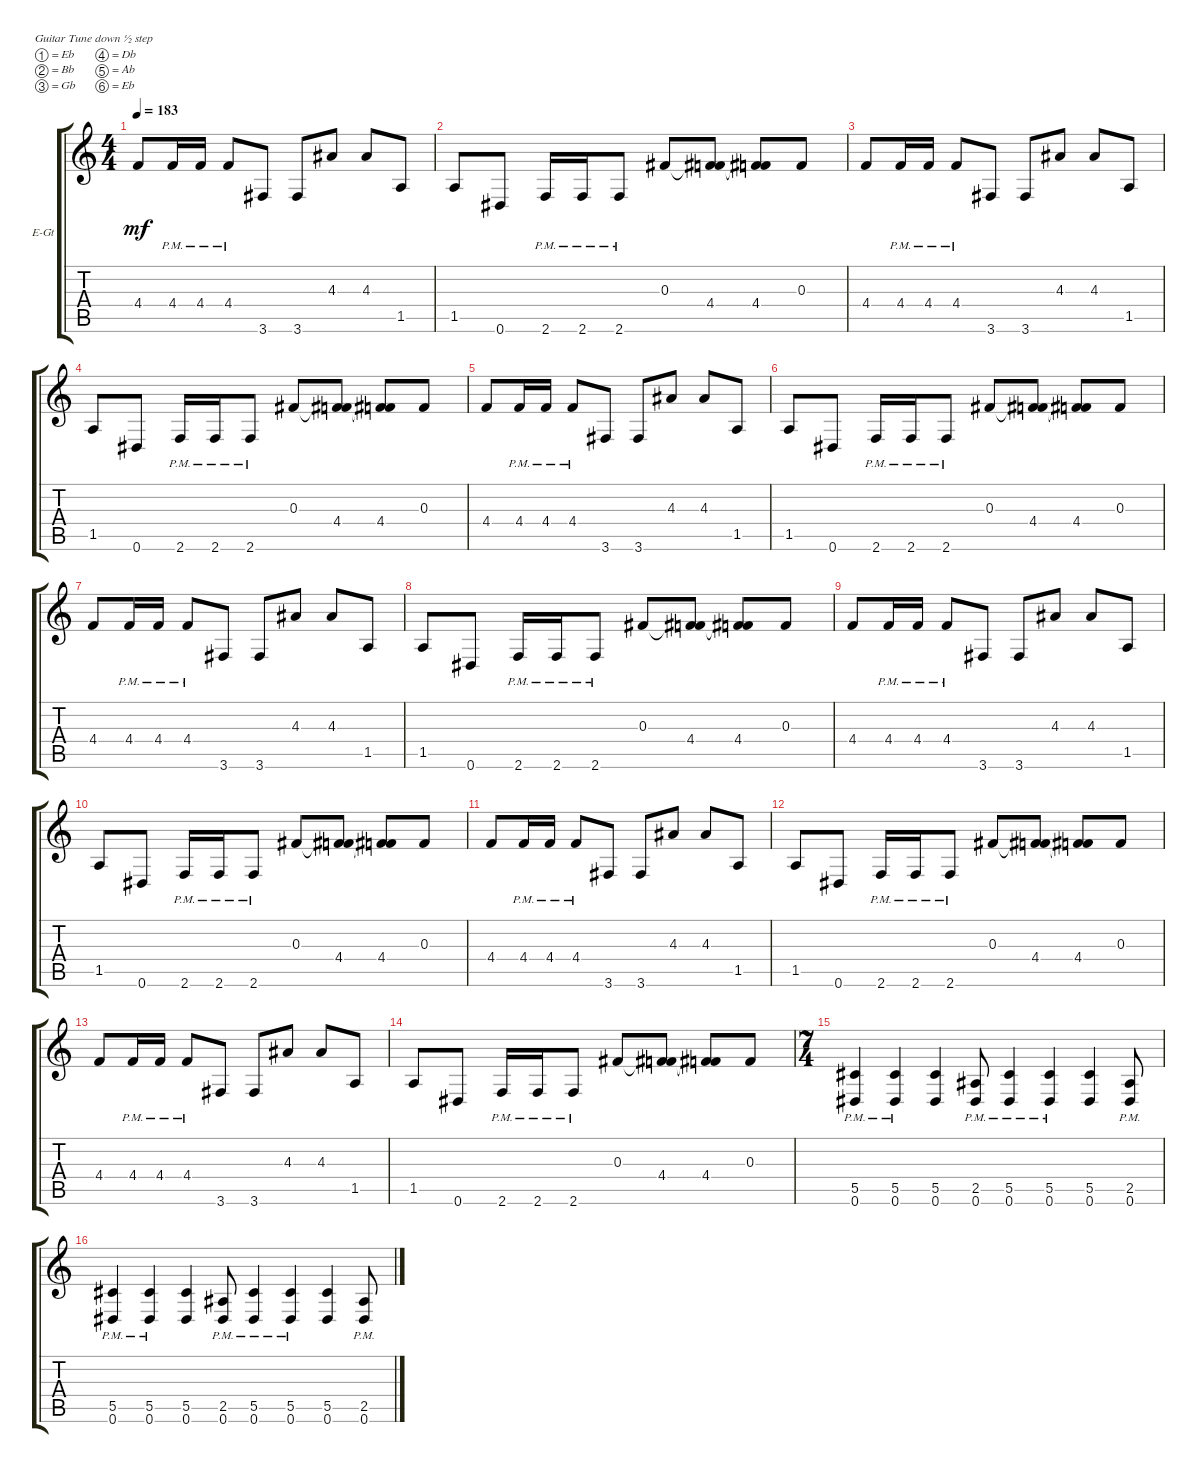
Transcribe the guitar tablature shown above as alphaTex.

\bracketExtendMode groupsimilarinstruments
\firstSystemTrackNameOrientation horizontal
\otherSystemsTrackNameOrientation horizontal
\track ("left" "E-Gt") {instrument distortionguitar}
\staff {score tabs}
\tuning (Eb4 Bb3 Gb3 Db3 Ab2 Eb2)
\ts (4 4)
\tempo 183
\clef g2
\ks c
4.4.8{dy mf} 4.4{pm}.16 4.4{pm}.16 4.4{pm}.8 3.6.8 3.6.8 4.3.8 4.3.8 1.5.8 |
1.5.8 0.6.8 2.6{pm}.16 2.6{pm}.16 2.6{pm}.8 0.3.8 (4.4 0.3{t}).8 (4.4 0.3{t}).8 0.3.8 |
4.4.8 4.4{pm}.16 4.4{pm}.16 4.4{pm}.8 3.6.8 3.6.8 4.3.8 4.3.8 1.5.8 |
1.5.8 0.6.8 2.6{pm}.16 2.6{pm}.16 2.6{pm}.8 0.3.8 (4.4 0.3{t}).8 (4.4 0.3{t}).8 0.3.8 |
4.4.8 4.4{pm}.16 4.4{pm}.16 4.4{pm}.8 3.6.8 3.6.8 4.3.8 4.3.8 1.5.8 |
1.5.8 0.6.8 2.6{pm}.16 2.6{pm}.16 2.6{pm}.8 0.3.8 (4.4 0.3{t}).8 (4.4 0.3{t}).8 0.3.8 |
4.4.8 4.4{pm}.16 4.4{pm}.16 4.4{pm}.8 3.6.8 3.6.8 4.3.8 4.3.8 1.5.8 |
1.5.8 0.6.8 2.6{pm}.16 2.6{pm}.16 2.6{pm}.8 0.3.8 (4.4 0.3{t}).8 (4.4 0.3{t}).8 0.3.8 |
4.4.8 4.4{pm}.16 4.4{pm}.16 4.4{pm}.8 3.6.8 3.6.8 4.3.8 4.3.8 1.5.8 |
1.5.8 0.6.8 2.6{pm}.16 2.6{pm}.16 2.6{pm}.8 0.3.8 (4.4 0.3{t}).8 (4.4 0.3{t}).8 0.3.8 |
4.4.8 4.4{pm}.16 4.4{pm}.16 4.4{pm}.8 3.6.8 3.6.8 4.3.8 4.3.8 1.5.8 |
1.5.8 0.6.8 2.6{pm}.16 2.6{pm}.16 2.6{pm}.8 0.3.8 (4.4 0.3{t}).8 (4.4 0.3{t}).8 0.3.8 |
4.4.8 4.4{pm}.16 4.4{pm}.16 4.4{pm}.8 3.6.8 3.6.8 4.3.8 4.3.8 1.5.8 |
1.5.8 0.6.8 2.6{pm}.16 2.6{pm}.16 2.6{pm}.8 0.3.8 (4.4 0.3{t}).8 (4.4 0.3{t}).8 0.3.8 |
\ts (7 4)
(0.6{pm} 5.5{pm}).4 (0.6{pm} 5.5{pm}).4 (0.6 5.5).4 (0.6{pm} 2.5{pm}).8 (0.6{pm} 5.5{pm}).4 (0.6{pm} 5.5{pm}).4 (0.6 5.5).4 (0.6{pm} 2.5{pm}).8 |
(0.6{pm} 5.5{pm}).4 (0.6{pm} 5.5{pm}).4 (0.6 5.5).4 (0.6{pm} 2.5).8 (0.6{pm} 5.5{pm}).4 (0.6{pm} 5.5{pm}).4 (0.6 5.5).4 (0.6{pm} 2.5{pm}).8
